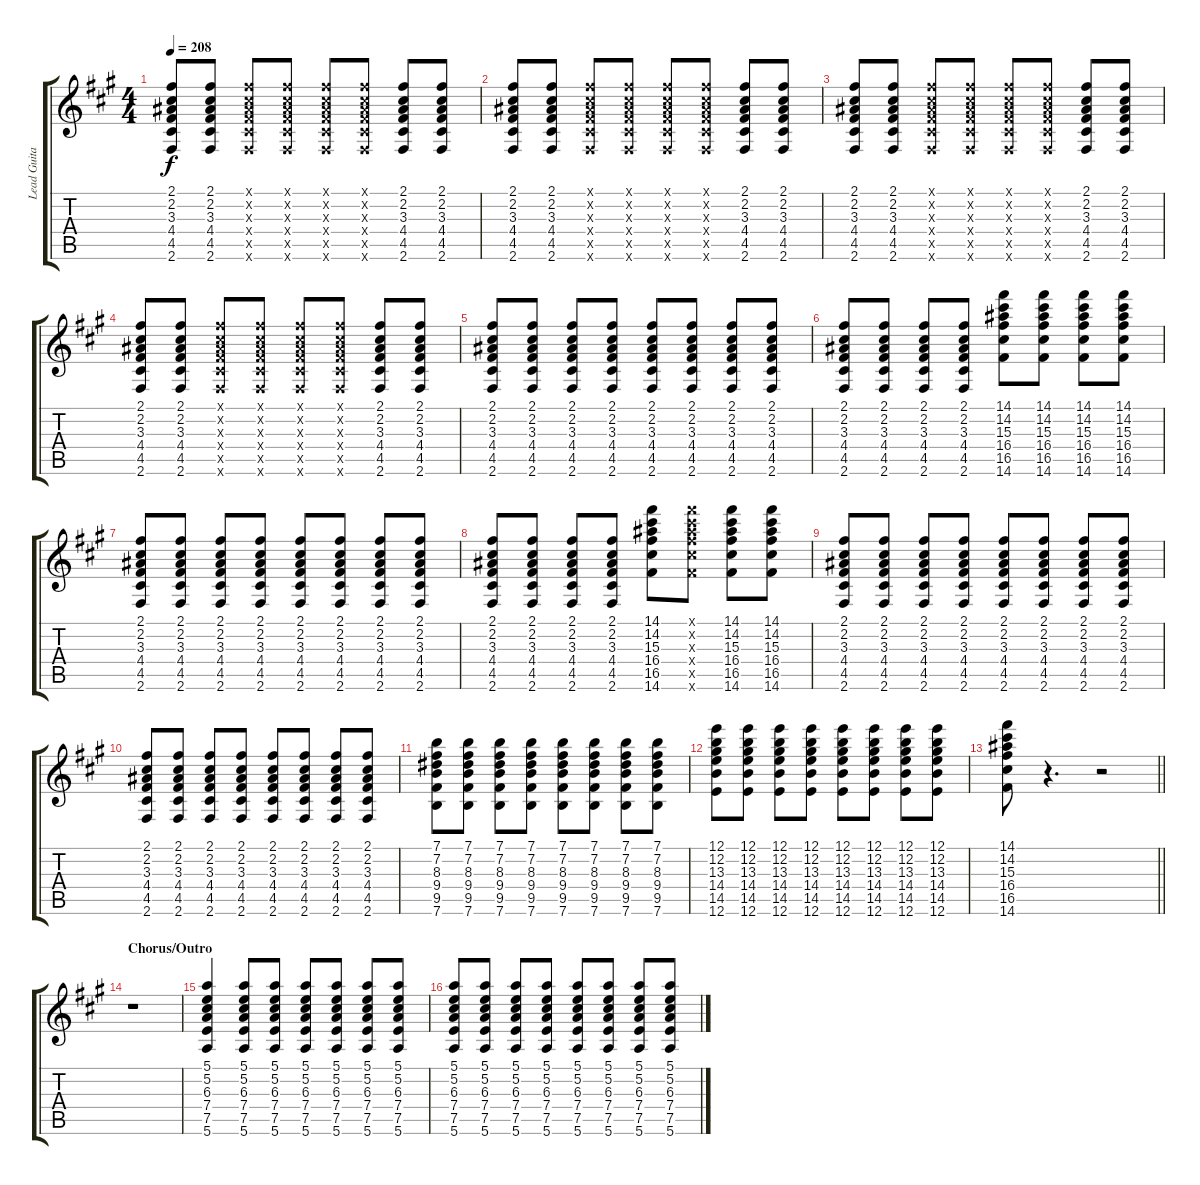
\track ("Lead Guitar" "Lead Guita") {instrument distortionguitar}
\staff {score tabs}
\tuning (E4 B3 G3 D3 A2 E2) {hide}
\ts (4 4)
\tempo 208
\clef g2
\ks a
(2.1 2.2 3.3 4.4 4.5 2.6).8{dy f} (2.1 2.2 3.3 4.4 4.5 2.6).8 (2.1{x} 2.2{x} 3.3{x} 4.4{x} 4.5{x} 2.6{x}).8 (2.1{x} 2.2{x} 3.3{x} 4.4{x} 4.5{x} 2.6{x}).8 (2.1{x} 2.2{x} 3.3{x} 4.4{x} 4.5{x} 2.6{x}).8 (2.1{x} 2.2{x} 3.3{x} 4.4{x} 4.5{x} 2.6{x}).8 (2.1 2.2 3.3 4.4 4.5 2.6).8 (2.1 2.2 3.3 4.4 4.5 2.6).8 |
(2.1 2.2 3.3 4.4 4.5 2.6).8 (2.1 2.2 3.3 4.4 4.5 2.6).8 (2.1{x} 2.2{x} 3.3{x} 4.4{x} 4.5{x} 2.6{x}).8 (2.1{x} 2.2{x} 3.3{x} 4.4{x} 4.5{x} 2.6{x}).8 (2.1{x} 2.2{x} 3.3{x} 4.4{x} 4.5{x} 2.6{x}).8 (2.1{x} 2.2{x} 3.3{x} 4.4{x} 4.5{x} 2.6{x}).8 (2.1 2.2 3.3 4.4 4.5 2.6).8 (2.1 2.2 3.3 4.4 4.5 2.6).8 |
(2.1 2.2 3.3 4.4 4.5 2.6).8 (2.1 2.2 3.3 4.4 4.5 2.6).8 (2.1{x} 2.2{x} 3.3{x} 4.4{x} 4.5{x} 2.6{x}).8 (2.1{x} 2.2{x} 3.3{x} 4.4{x} 4.5{x} 2.6{x}).8 (2.1{x} 2.2{x} 3.3{x} 4.4{x} 4.5{x} 2.6{x}).8 (2.1{x} 2.2{x} 3.3{x} 4.4{x} 4.5{x} 2.6{x}).8 (2.1 2.2 3.3 4.4 4.5 2.6).8 (2.1 2.2 3.3 4.4 4.5 2.6).8 |
(2.1 2.2 3.3 4.4 4.5 2.6).8 (2.1 2.2 3.3 4.4 4.5 2.6).8 (2.1{x} 2.2{x} 3.3{x} 4.4{x} 4.5{x} 2.6{x}).8 (2.1{x} 2.2{x} 3.3{x} 4.4{x} 4.5{x} 2.6{x}).8 (2.1{x} 2.2{x} 3.3{x} 4.4{x} 4.5{x} 2.6{x}).8 (2.1{x} 2.2{x} 3.3{x} 4.4{x} 4.5{x} 2.6{x}).8 (2.1 2.2 3.3 4.4 4.5 2.6).8 (2.1 2.2 3.3 4.4 4.5 2.6).8 |
(2.1 2.2 3.3 4.4 4.5 2.6).8 (2.1 2.2 3.3 4.4 4.5 2.6).8 (2.1 2.2 3.3 4.4 4.5 2.6).8 (2.1 2.2 3.3 4.4 4.5 2.6).8 (2.1 2.2 3.3 4.4 4.5 2.6).8 (2.1 2.2 3.3 4.4 4.5 2.6).8 (2.1 2.2 3.3 4.4 4.5 2.6).8 (2.1 2.2 3.3 4.4 4.5 2.6).8 |
(2.1 2.2 3.3 4.4 4.5 2.6).8 (2.1 2.2 3.3 4.4 4.5 2.6).8 (2.1 2.2 3.3 4.4 4.5 2.6).8 (2.1 2.2 3.3 4.4 4.5 2.6).8 (14.1 14.2 15.3 16.4 16.5 14.6).8 (14.1 14.2 15.3 16.4 16.5 14.6).8 (14.1 14.2 15.3 16.4 16.5 14.6).8 (14.1 14.2 15.3 16.4 16.5 14.6).8 |
(2.1 2.2 3.3 4.4 4.5 2.6).8 (2.1 2.2 3.3 4.4 4.5 2.6).8 (2.1 2.2 3.3 4.4 4.5 2.6).8 (2.1 2.2 3.3 4.4 4.5 2.6).8 (2.1 2.2 3.3 4.4 4.5 2.6).8 (2.1 2.2 3.3 4.4 4.5 2.6).8 (2.1 2.2 3.3 4.4 4.5 2.6).8 (2.1 2.2 3.3 4.4 4.5 2.6).8 |
(2.1 2.2 3.3 4.4 4.5 2.6).8 (2.1 2.2 3.3 4.4 4.5 2.6).8 (2.1 2.2 3.3 4.4 4.5 2.6).8 (2.1 2.2 3.3 4.4 4.5 2.6).8 (14.1 14.2 15.3 16.4 16.5 14.6).8 (14.1{x} 14.2{x} 15.3{x} 16.4{x} 16.5{x} 14.6{x}).8 (14.1 14.2 15.3 16.4 16.5 14.6).8 (14.1 14.2 15.3 16.4 16.5 14.6).8 |
(2.1 2.2 3.3 4.4 4.5 2.6).8 (2.1 2.2 3.3 4.4 4.5 2.6).8 (2.1 2.2 3.3 4.4 4.5 2.6).8 (2.1 2.2 3.3 4.4 4.5 2.6).8 (2.1 2.2 3.3 4.4 4.5 2.6).8 (2.1 2.2 3.3 4.4 4.5 2.6).8 (2.1 2.2 3.3 4.4 4.5 2.6).8 (2.1 2.2 3.3 4.4 4.5 2.6).8 |
(2.1 2.2 3.3 4.4 4.5 2.6).8 (2.1 2.2 3.3 4.4 4.5 2.6).8 (2.1 2.2 3.3 4.4 4.5 2.6).8 (2.1 2.2 3.3 4.4 4.5 2.6).8 (2.1 2.2 3.3 4.4 4.5 2.6).8 (2.1 2.2 3.3 4.4 4.5 2.6).8 (2.1 2.2 3.3 4.4 4.5 2.6).8 (2.1 2.2 3.3 4.4 4.5 2.6).8 |
(7.1 7.2 8.3 9.4 9.5 7.6).8 (7.1 7.2 8.3 9.4 9.5 7.6).8 (7.1 7.2 8.3 9.4 9.5 7.6).8 (7.1 7.2 8.3 9.4 9.5 7.6).8 (7.1 7.2 8.3 9.4 9.5 7.6).8 (7.1 7.2 8.3 9.4 9.5 7.6).8 (7.1 7.2 8.3 9.4 9.5 7.6).8 (7.1 7.2 8.3 9.4 9.5 7.6).8 |
(12.1 12.2 13.3 14.4 14.5 12.6).8 (12.1 12.2 13.3 14.4 14.5 12.6).8 (12.1 12.2 13.3 14.4 14.5 12.6).8 (12.1 12.2 13.3 14.4 14.5 12.6).8 (12.1 12.2 13.3 14.4 14.5 12.6).8 (12.1 12.2 13.3 14.4 14.5 12.6).8 (12.1 12.2 13.3 14.4 14.5 12.6).8 (12.1 12.2 13.3 14.4 14.5 12.6).8 |
\barLineRight lightlight
(14.1 14.2 15.3 16.4 16.5 14.6).8 r.4{d} r.2 |
\section ("" "Chorus/Outro")
r.1 |
(5.1 5.2 6.3 7.4 7.5 5.6).4 (5.1 5.2 6.3 7.4 7.5 5.6).8 (5.1 5.2 6.3 7.4 7.5 5.6).8 (5.1 5.2 6.3 7.4 7.5 5.6).8 (5.1 5.2 6.3 7.4 7.5 5.6).8 (5.1 5.2 6.3 7.4 7.5 5.6).8 (5.1 5.2 6.3 7.4 7.5 5.6).8 |
(5.1 5.2 6.3 7.4 7.5 5.6).8 (5.1 5.2 6.3 7.4 7.5 5.6).8 (5.1 5.2 6.3 7.4 7.5 5.6).8 (5.1 5.2 6.3 7.4 7.5 5.6).8 (5.1 5.2 6.3 7.4 7.5 5.6).8 (5.1 5.2 6.3 7.4 7.5 5.6).8 (5.1 5.2 6.3 7.4 7.5 5.6).8 (5.1 5.2 6.3 7.4 7.5 5.6).8
